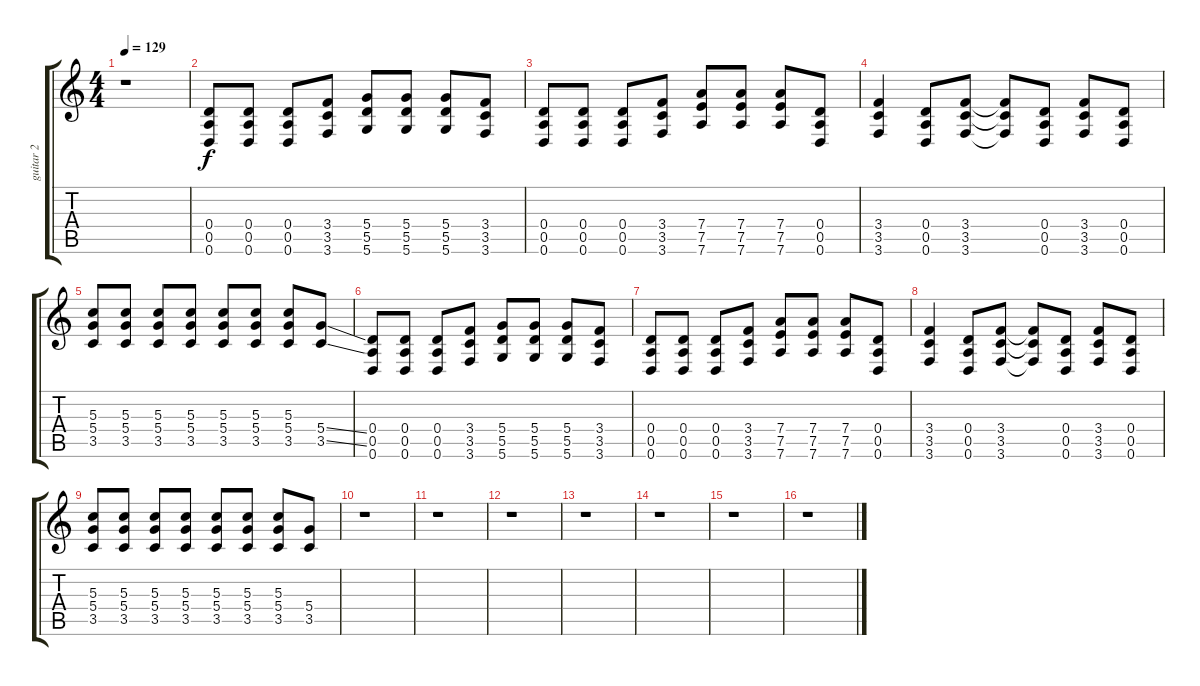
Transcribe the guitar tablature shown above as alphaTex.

\track ("guitar 2" "guitar 2") {instrument overdrivenguitar}
\staff {score tabs}
\tuning (E4 B3 G3 D3 A2 D2) {hide}
\ts (4 4)
\tempo 129
\clef g2
\ks c
r.1{dy f} |
(0.4 0.5 0.6).8 (0.4 0.5 0.6).8 (0.4 0.5 0.6).8 (3.4 3.5 3.6).8 (5.4 5.5 5.6).8 (5.4 5.5 5.6).8 (5.4 5.5 5.6).8 (3.4 3.5 3.6).8 |
(0.4 0.5 0.6).8 (0.4 0.5 0.6).8 (0.4 0.5 0.6).8 (3.4 3.5 3.6).8 (7.4 7.5 7.6).8 (7.4 7.5 7.6).8 (7.4 7.5 7.6).8 (0.4 0.5 0.6).8 |
(3.4 3.5 3.6).4 (0.4 0.5 0.6).8 (3.4 3.5 3.6).8 (3.4{t} 3.5{t} 3.6{t}).8 (0.4 0.5 0.6).8 (3.4 3.5 3.6).8 (0.4 0.5 0.6).8 |
(5.3 5.4 3.5).8 (5.3 5.4 3.5).8 (5.3 5.4 3.5).8 (5.3 5.4 3.5).8 (5.3 5.4 3.5).8 (5.3 5.4 3.5).8 (5.3 5.4 3.5).8 (5.4{ss} 3.5{ss}).8 |
(0.4 0.5 0.6).8 (0.4 0.5 0.6).8 (0.4 0.5 0.6).8 (3.4 3.5 3.6).8 (5.4 5.5 5.6).8 (5.4 5.5 5.6).8 (5.4 5.5 5.6).8 (3.4 3.5 3.6).8 |
(0.4 0.5 0.6).8 (0.4 0.5 0.6).8 (0.4 0.5 0.6).8 (3.4 3.5 3.6).8 (7.4 7.5 7.6).8 (7.4 7.5 7.6).8 (7.4 7.5 7.6).8 (0.4 0.5 0.6).8 |
(3.4 3.5 3.6).4 (0.4 0.5 0.6).8 (3.4 3.5 3.6).8 (3.4{t} 3.5{t} 3.6{t}).8 (0.4 0.5 0.6).8 (3.4 3.5 3.6).8 (0.4 0.5 0.6).8 |
(5.3 5.4 3.5).8 (5.3 5.4 3.5).8 (5.3 5.4 3.5).8 (5.3 5.4 3.5).8 (5.3 5.4 3.5).8 (5.3 5.4 3.5).8 (5.3 5.4 3.5).8 (5.4 3.5).8 |
r.1 |
r.1 |
r.1 |
r.1 |
r.1 |
r.1 |
r.1
